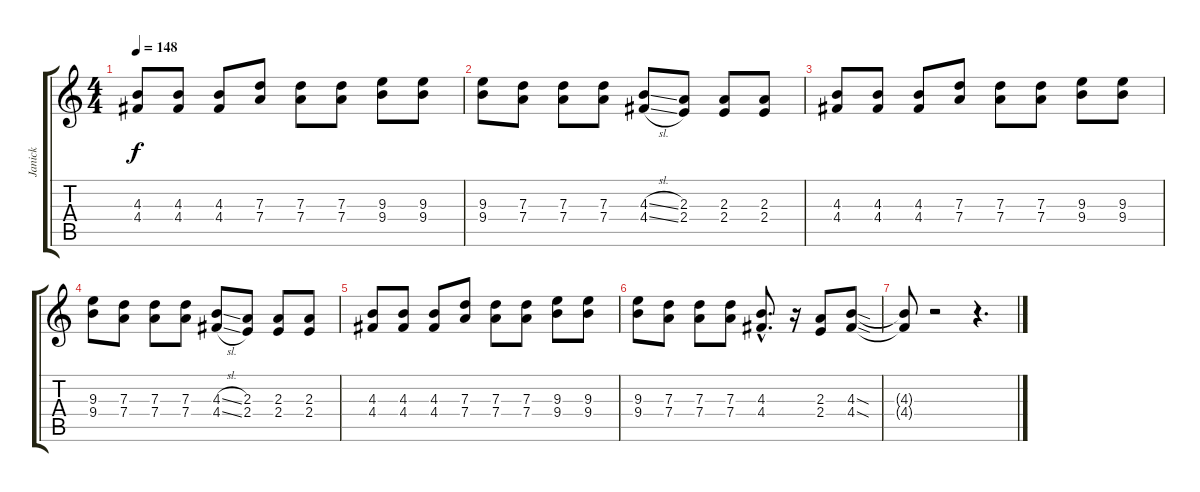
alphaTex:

\track ("Janick" "Janick") {instrument overdrivenguitar}
\staff {score tabs}
\tuning (E4 B3 G3 D3 A2 E2) {hide}
\ts (4 4)
\tempo 148
\clef g2
\ks c
(4.3 4.4).8{dy f} (4.3 4.4).8 (4.3 4.4).8 (7.3 7.4).8 (7.3 7.4).8 (7.3 7.4).8 (9.3 9.4).8 (9.3 9.4).8 |
(9.3 9.4).8 (7.3 7.4).8 (7.3 7.4).8 (7.3 7.4).8 (4.3{sl} 4.4{sl}).8 (2.3 2.4).8 (2.3 2.4).8 (2.3 2.4).8 |
(4.3 4.4).8 (4.3 4.4).8 (4.3 4.4).8 (7.3 7.4).8 (7.3 7.4).8 (7.3 7.4).8 (9.3 9.4).8 (9.3 9.4).8 |
(9.3 9.4).8 (7.3 7.4).8 (7.3 7.4).8 (7.3 7.4).8 (4.3{sl} 4.4{sl}).8 (2.3 2.4).8 (2.3 2.4).8 (2.3 2.4).8 |
(4.3 4.4).8 (4.3 4.4).8 (4.3 4.4).8 (7.3 7.4).8 (7.3 7.4).8 (7.3 7.4).8 (9.3 9.4).8 (9.3 9.4).8 |
(9.3 9.4).8 (7.3 7.4).8 (7.3 7.4).8 (7.3 7.4).8 (4.3{hac} 4.4{hac}).8{d} r.16 (2.3 2.4).8 (4.3{sod} 4.4{sod}).8 |
(4.3{t} 4.4{t}).8 r.2 r.4{d}
